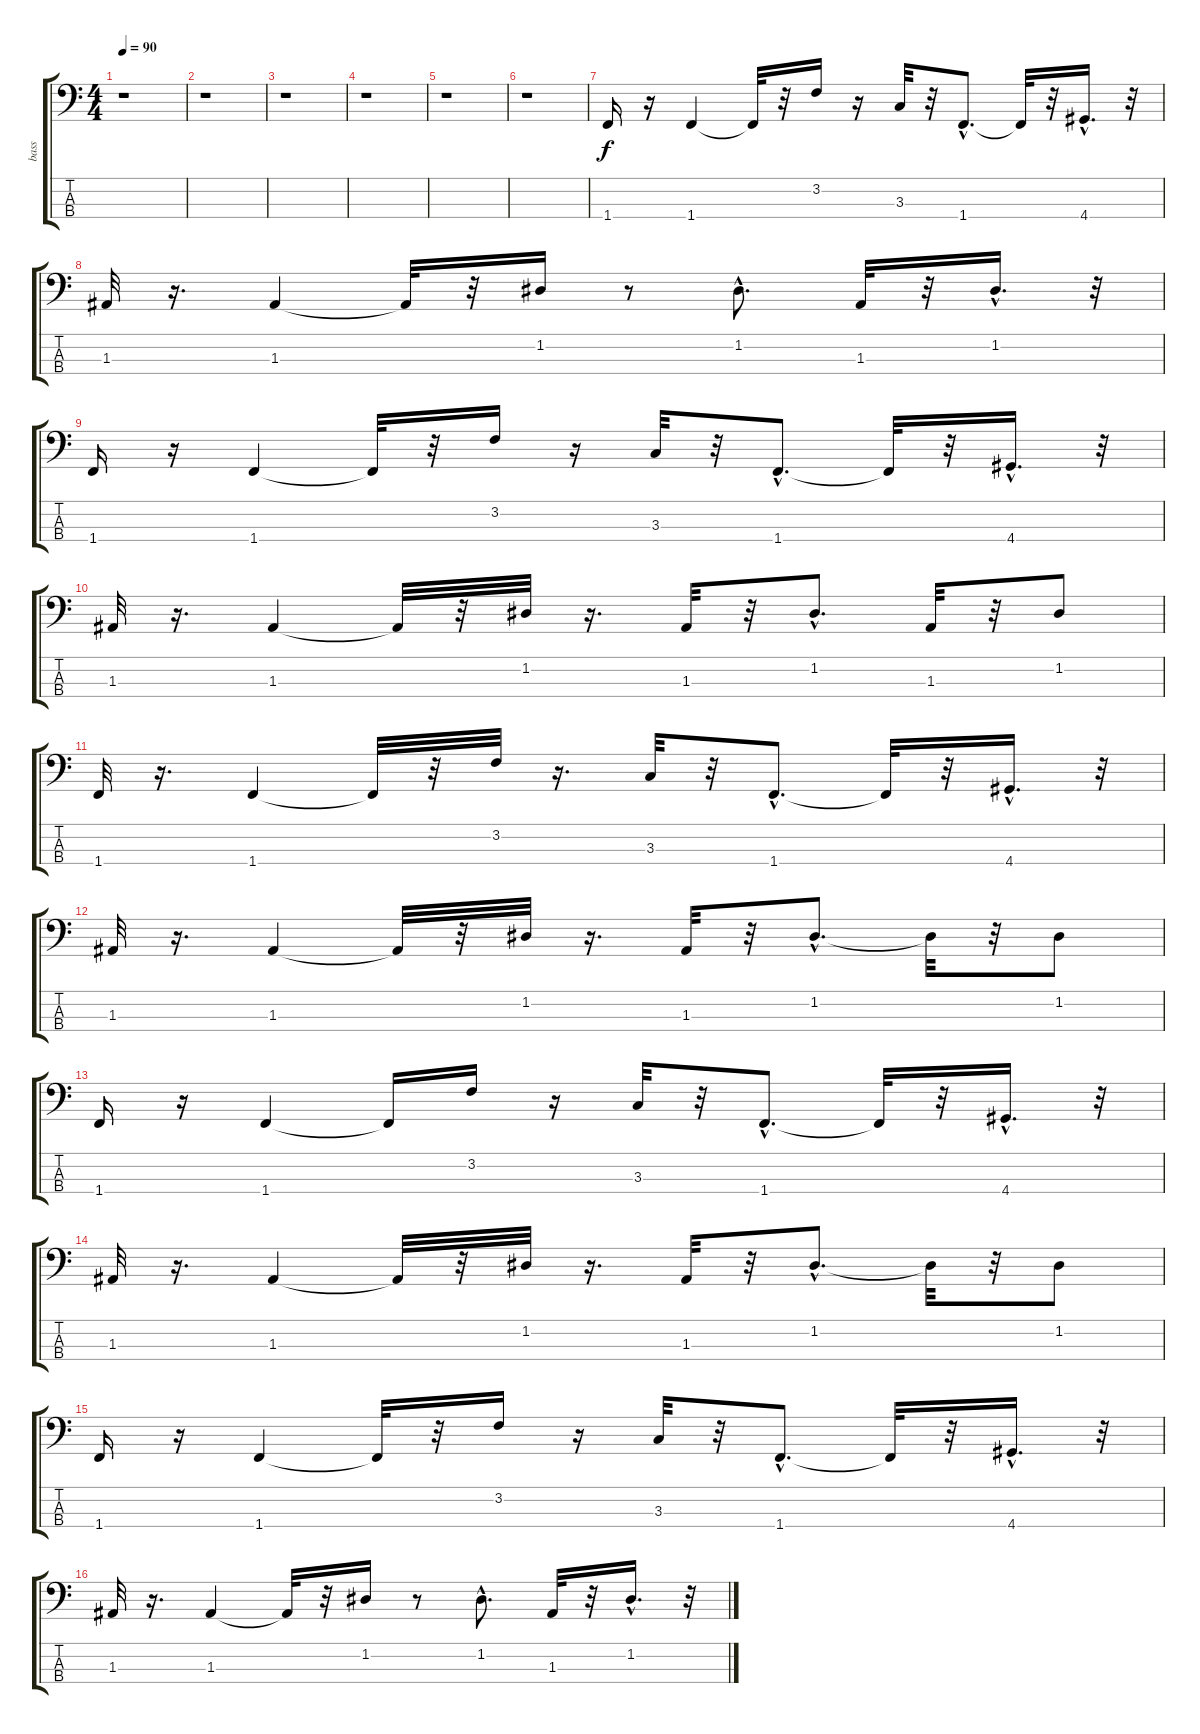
\track ("bass" "bass") {instrument electricbassfinger}
\staff {score tabs}
\tuning (G2 D2 A1 E1) {hide}
\ts (4 4)
\tempo 90
\clef f4
\ks c
r.1{dy f instrument electricbassfinger} |
r.1 |
r.1 |
r.1 |
r.1 |
r.1 |
1.4.16 r.16 1.4.4 1.4{t}.32 r.32 3.2.16 r.16 3.3.32 r.32 1.4{hac}.8{d} 1.4{t}.32 r.32 4.4{hac}.16{d} r.32 |
1.3.32 r.16{d} 1.3.4 1.3{t}.32 r.32 1.2.16 r.8 1.2{hac}.8{d} 1.3.32 r.32 1.2{hac}.16{d} r.32 |
1.4.16 r.16 1.4.4 1.4{t}.32 r.32 3.2.16 r.16 3.3.32 r.32 1.4{hac}.8{d} 1.4{t}.32 r.32 4.4{hac}.16{d} r.32 |
1.3.32 r.16{d} 1.3.4 1.3{t}.32 r.32 1.2.32 r.16{d} 1.3.32 r.32 1.2{hac}.8{d} 1.3.32 r.32 1.2.8 |
1.4.32 r.16{d} 1.4.4 1.4{t}.32 r.32 3.2.32 r.16{d} 3.3.32 r.32 1.4{hac}.8{d} 1.4{t}.32 r.32 4.4{hac}.16{d} r.32 |
1.3.32 r.16{d} 1.3.4 1.3{t}.32 r.32 1.2.32 r.16{d} 1.3.32 r.32 1.2{hac}.8{d} 1.2{t}.32 r.32 1.2.8 |
1.4.16 r.16 1.4.4 1.4{t}.16 3.2.16 r.16 3.3.32 r.32 1.4{hac}.8{d} 1.4{t}.32 r.32 4.4{hac}.16{d} r.32 |
1.3.32 r.16{d} 1.3.4 1.3{t}.32 r.32 1.2.32 r.16{d} 1.3.32 r.32 1.2{hac}.8{d} 1.2{t}.32 r.32 1.2.8 |
1.4.16 r.16 1.4.4 1.4{t}.32 r.32 3.2.16 r.16 3.3.32 r.32 1.4{hac}.8{d} 1.4{t}.32 r.32 4.4{hac}.16{d} r.32 |
1.3.32 r.16{d} 1.3.4 1.3{t}.32 r.32 1.2.16 r.8 1.2{hac}.8{d} 1.3.32 r.32 1.2{hac}.16{d} r.32
